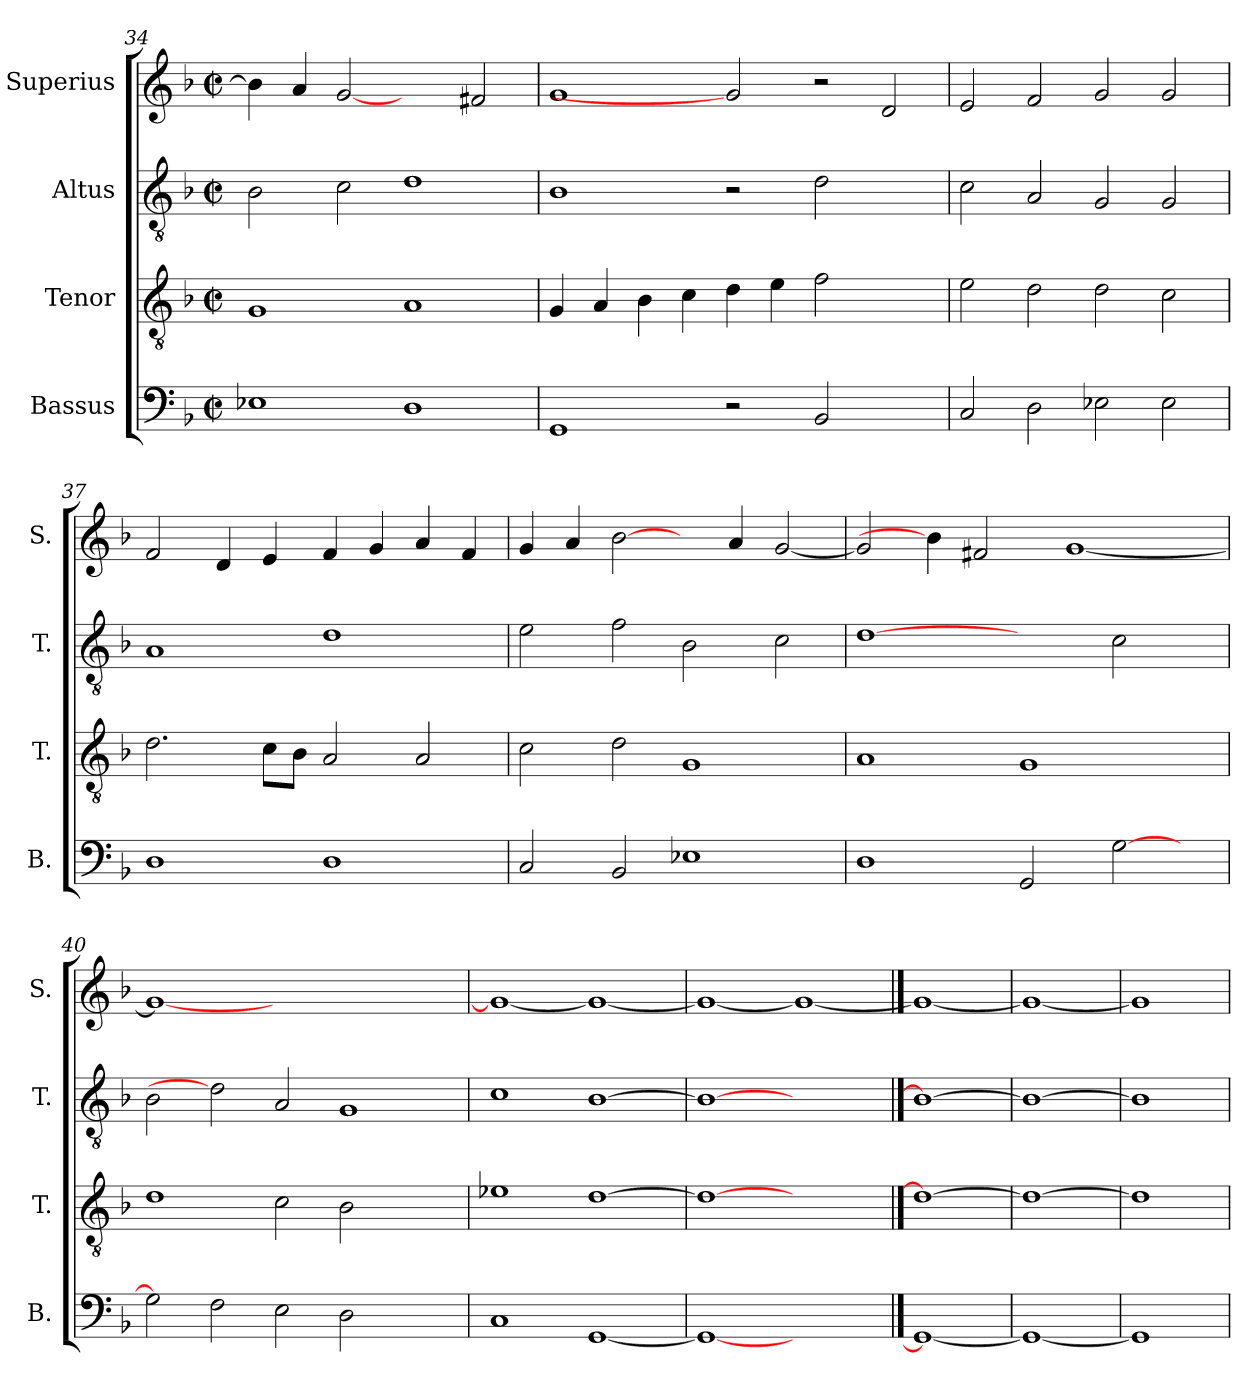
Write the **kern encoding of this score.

**kern	**kern	**kern	**kern
*part4	*part3	*part2	*part1
*staff4	*staff3	*staff2	*staff1
*I"Bassus	*I"Tenor	*I"Altus	*I"Superius
*I'B.	*I'T.	*I'T.	*I'S.
*clefF4	*clefGv2	*clefGv2	*clefG2
*	*ITrd7c12	*ITrd7c12	*
*k[b-]	*k[b-]	*k[b-]	*k[b-]
*F:	*F:	*F:	*F:
*M2/2	*M2/2	*M2/2	*M2/2
*met(c|)	*met(c|)	*met(c|)	*met(c|)
=34	=34	=34	=34
1E-Xi	1GGi	2BB-i\	4b-i\]
.	.	.	4ai/
.	.	2Ci\	[2gi
1Di	1AAi	1Di	2ryy
.	.	.	2f#Xi/
!!LO:LB:g=z
=35	=35	=35	=35
1GGi	4GGi/	1BB-i	1gi
.	4AAi/	.	.
.	4BB-i\	.	.
.	4Ci\	.	.
2r	4Di\	2r	2gi]
.	4Ei\	.	.
2BB-i/	2Fi\	2Di\	2r
2ryy	2ryy	2ryy	2di/
=36	=36	=36	=36
2Ci/	2Ei\	2Ci\	2ei/
2Di\	2Di\	2AAi/	2fi/
2E-Xi\	2Di\	2GGi/	2gi/
2E-i\	2Ci\	2GGi/	2gi/
=37	=37	=37	=37
1Di	2.Di\	1AAi	2fi/
.	.	.	4di/
.	8Ci\L	.	4ei/
.	8BB-i\J	.	.
1Di	2AAi/	1Di	4fi/
.	.	.	4gi/
.	2AAi/	.	4ai/
.	.	.	4fi/
!!LO:PB:g=z
=38	=38	=38	=38
2Ci/	2Ci\	2Ei\	4gi/
.	.	.	4ai/
2BB-i/	2Di\	2Fi\	[2b-i\
1E-Xi	1GGi	2BB-i\	4ryy
.	.	.	4ai/
.	.	2Ci\	[<2gi/
=39	=39	=39	=39
1Di	1AAi	[1Di	2gi/]
.	.	.	4b-i\]
.	.	.	2f#Xi/
2GGi/	1GGi	2ryy	.
.	.	.	[<1gi
[>2Gi\	.	2Ci\	.
4ryy	4ryy	4ryy	.
=40	=40	=40	=40
2Gi\]	1Di	2BB-i\	1gi_<
2Fi\	.	2Di]	.
2Ei\	2Ci\	2AAi/	1.ryy
2Di\	2BB-i\	1GGi	.
2ryy	2ryy	.	.
=41	=41	=41	=41
1Ci	1E-Xi	1Ci	1gi_<
[<1GGi	[>1Di	[>1BB-i	1gi_
=42	=42	=42	=42
1GGi_<	1Di_>	1BB-i_>	1gi_<
1ryy	1ryy	1ryy	1gi_
==43	==43	==43	==43
1GGi_	1Di_	1BB-i_	1gi_
=44	=44	=44	=44
1GGi_	1Di_	1BB-i_	1gi_
=45	=45	=45	=45
1GGi]	1Di]	1BB-i]	1gi]
=	=	=	=
*-	*-	*-	*-
